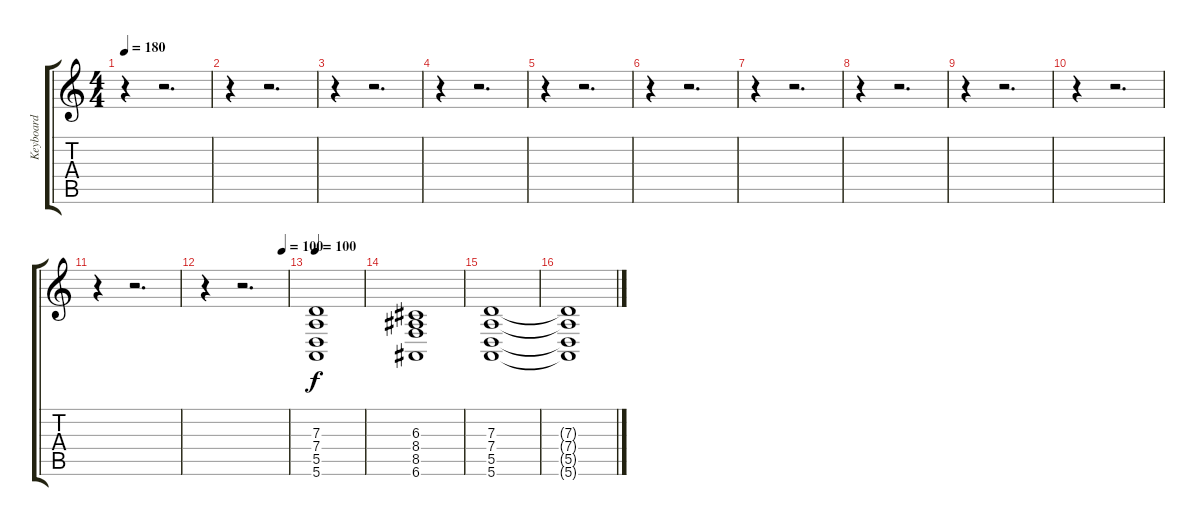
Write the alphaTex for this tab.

\track ("Keyboard" "Keyboard") {instrument voiceoohs}
\staff {score tabs}
\tuning (E4 B3 G3 D3 A2 E2) {hide}
\ts (4 4)
\tempo 180
\clef g2
\ks c
r.4{dy f} r.2{d} |
r.4 r.2{d} |
r.4 r.2{d} |
r.4 r.2{d} |
r.4 r.2{d} |
r.4 r.2{d} |
r.4 r.2{d} |
r.4 r.2{d} |
r.4 r.2{d} |
r.4 r.2{d} |
r.4 r.2{d} |
\tempo (100 0.9375)
r.4 r.2{d} |
\tempo 100
(7.3 7.4 5.5 5.6).1 |
(6.3 8.4 8.5 6.6).1 |
(7.3 7.4 5.5 5.6).1 |
(7.3{t} 7.4{t} 5.5{t} 5.6{t}).1
